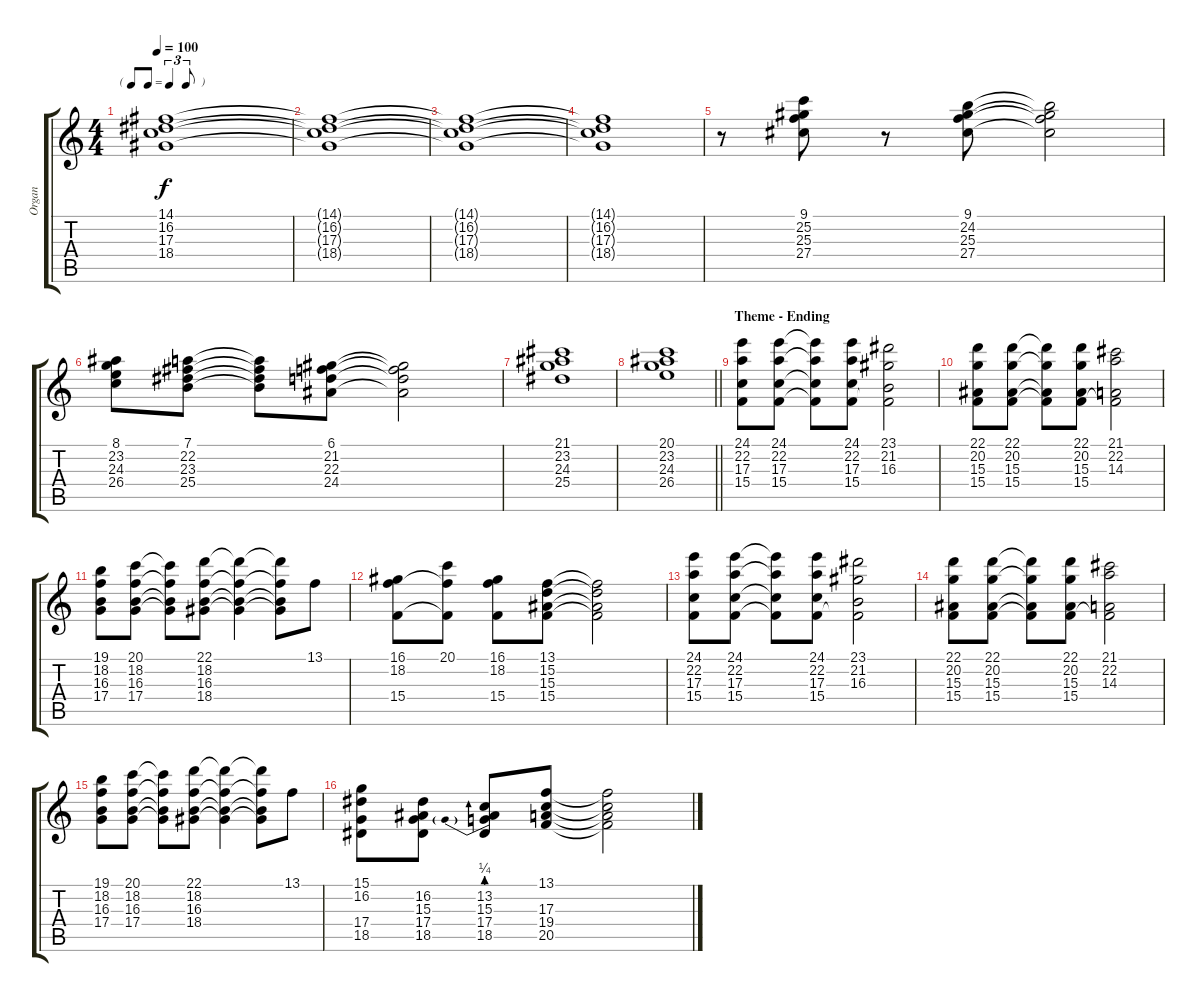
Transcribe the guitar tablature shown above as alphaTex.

\track ("Organ" "Organ") {instrument rockorgan}
\staff {score tabs}
\tuning (E4 B3 G3 D3 A2 E2) {hide}
\ts (4 4)
\tf triplet8th
\tempo 100
\clef g2
\ks c
(14.1 16.2 17.3 18.4).1{dy f} |
(14.1{t} 16.2{t} 17.3{t} 18.4{t}).1 |
(14.1{t} 16.2{t} 17.3{t} 18.4{t}).1 |
(14.1{t} 16.2{t} 17.3{t} 18.4{t}).1 |
r.8 (9.1 25.2 25.3 27.4).8 r.8 (9.1 24.2 25.3 27.4).8 (9.1{t} 24.2{t} 25.3{t} 27.4{t}).2 |
(8.1 23.2 24.3 26.4).8 (7.1 22.2 23.3 25.4).8 (7.1{t} 22.2{t} 23.3{t} 25.4{t}).8 (6.1 21.2 22.3 24.4).8 (6.1{t} 21.2{t} 22.3{t} 24.4{t}).2 |
(21.1 23.2 24.3 25.4).1 |
\barLineRight lightlight
(20.1 23.2 24.3 26.4).1 |
\section ("" "Theme - Ending")
(24.1 22.2 17.3 15.4).8 (24.1 22.2 17.3 15.4).8 (24.1{t} 22.2{t} 17.3{t} 15.4{t}).8 (24.1 22.2 17.3 15.4).8 (23.1 21.2 16.3 15.4{t}).2 |
(22.1 20.2 15.3 15.4).8 (22.1 20.2 15.3 15.4).8 (22.1{t} 20.2{t} 15.3{t} 15.4{t}).8 (22.1 20.2 15.3 15.4).8 (21.1 22.2 14.3 15.4{t}).2 |
(19.1 18.2 16.3 17.4).8 (20.1 18.2 16.3 17.4).8 (20.1{t} 18.2{t} 16.3{t} 17.4{t}).8 (22.1 18.2 16.3 18.4).8 (22.1{t} 18.2{t} 16.3{t} 18.4{t}).4 (22.1{t} 18.2{t} 16.3{t} 18.4{t}).8 13.1.8 |
(16.1 18.2 15.4).8 (20.1 18.2{t} 15.4{t}).8 (16.1 18.2 15.4).8 (13.1 15.2 15.3 15.4).8 (13.1{t} 15.2{t} 15.3{t} 15.4{t}).2 |
(24.1 22.2 17.3 15.4).8 (24.1 22.2 17.3 15.4).8 (24.1{t} 22.2{t} 17.3{t} 15.4{t}).8 (24.1 22.2 17.3 15.4).8 (23.1 21.2 16.3 15.4{t}).2 |
(22.1 20.2 15.3 15.4).8 (22.1 20.2 15.3 15.4).8 (22.1{t} 20.2{t} 15.3{t} 15.4{t}).8 (22.1 20.2 15.3 15.4).8 (21.1 22.2 14.3 15.4{t}).2 |
(19.1 18.2 16.3 17.4).8 (20.1 18.2 16.3 17.4).8 (20.1{t} 18.2{t} 16.3{t} 17.4{t}).8 (22.1 18.2 16.3 18.4).8 (22.1{t} 18.2{t} 16.3{t} 18.4{t}).4 (22.1{t} 18.2{t} 16.3{t} 18.4{t}).8 13.1.8 |
(15.1 16.2 17.4 18.5).8 (16.2 15.3 17.4 18.5).8 (13.2 15.3 17.4{be (prebend 0 1 60 1)} 18.5).8 (13.1 17.3 19.4 20.5).8 (13.1{t} 17.3{t} 19.4{t} 20.5{t}).2
